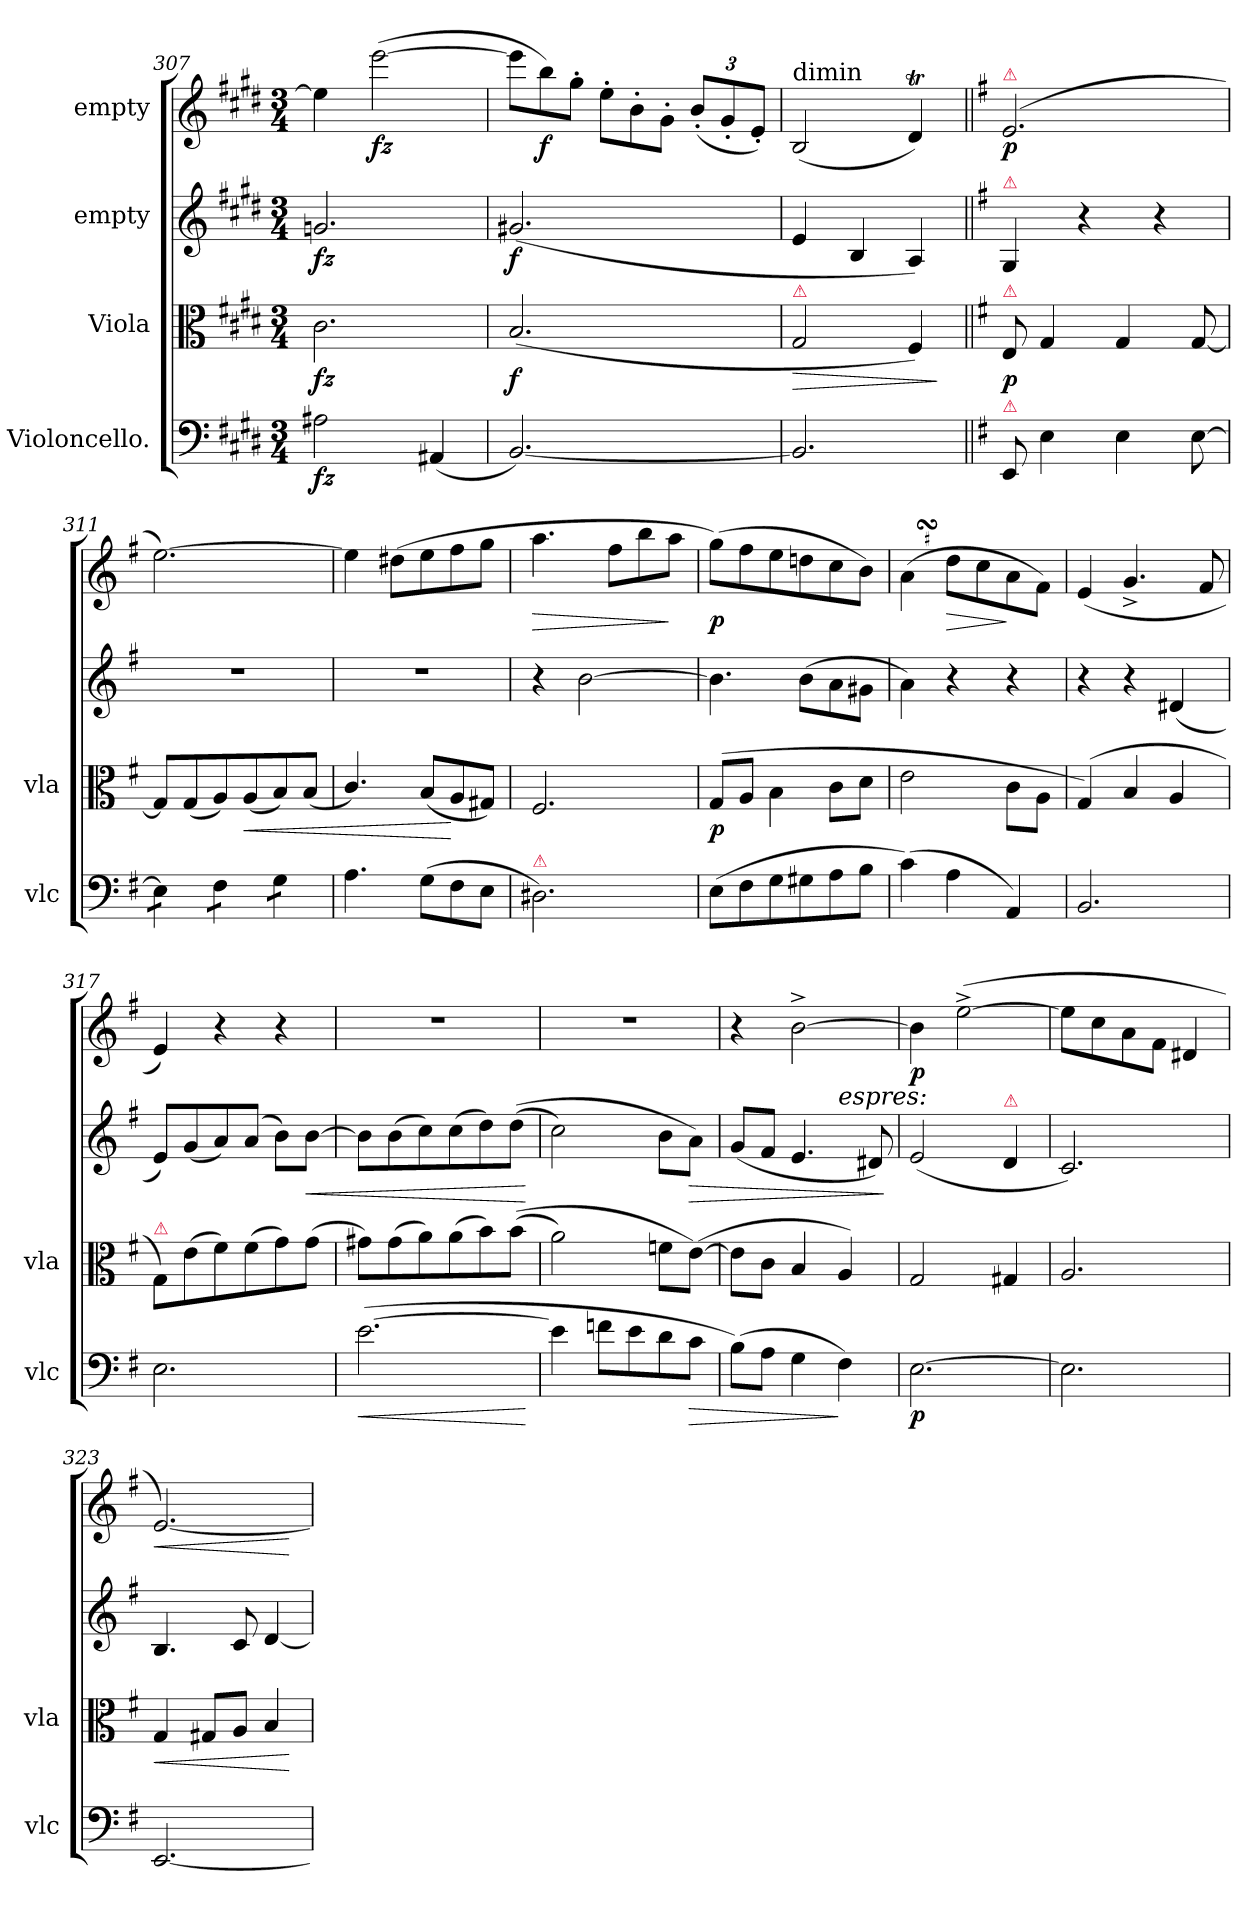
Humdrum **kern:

**kern	**dynam	**kern	**dynam	**kern	**dynam	**kern	**dynam
*part4	*part4	*part3	*part3	*part2	*part2	*part1	*part1
*staff4	*staff4	*staff3	*staff3	*staff2	*staff2	*staff1	*staff1
*I"Violoncello.	*	*I"Viola	*	*I"empty	*	*I"empty	*
*I'vlc	*	*I'vla	*	*	*	*	*
*clefF4	*	*clefC3	*	*clefG2	*	*clefG2	*
*k[f#c#g#d#]	*	*k[f#c#g#d#]	*	*k[f#c#g#d#]	*	*k[f#c#g#d#]	*
*M3/4	*	*M3/4	*	*M3/4	*	*M3/4	*
=307	=307	=307	=307	=307	=307	=307	=307
!	!LO:DY:b	!	!	!	!	!	!
2A#X\	fz	2.c#\	fz	2.gn/	fz	4ee\]	.
.	.	.	.	.	.	([2eee\	fz
(4AA#X/	.	.	.	.	.	.	.
=308	=308	=308	=308	=308	=308	=308	=308
*	*	*	*	*	*	*Xtuplet	*
[2.BB/)	.	(>2.B/	f	(>2.g#X/	f	12eee\L]	.
.	.	.	.	.	.	12bb\)	f
.	.	.	.	.	.	12gg#'\J	.
.	.	.	.	.	.	12ee'\L	.
.	.	.	.	.	.	12b'\	.
.	.	.	.	.	.	12g#'\J	.
*	*	*	*	*	*	*tuplet	*
.	.	.	.	.	.	(12b'/L	.
.	.	.	.	.	.	12g#'/	.
.	.	.	.	.	.	12e'/J)	.
=309	=309	=309	=309	=309	=309	=309	=309
!	!	!	!	!	!	!LO:TX:t=dimin	!
!	!	!LO:TX:a:color=crimson:t=⚠	!	!	!	!	!
!	!	!	!LO:HP:b	!	!	!	!
2.BB/]	.	2G#/	>	4e/	.	(2B/	.
.	.	.	.	4B/	.	.	.
.	.	4F#/)	.	4A/)	.	4d#t/)	.
.	.	.	]	.	.	.	.
=310||	=310||	=310||	=310||	=310||	=310||	=310||	=310||
*k[f#]	*	*k[f#]	*	*k[f#]	*	*k[f#]	*
!	!	!	!	!	!	!LO:TX:a:color=crimson:t=⚠	!
!	!	!	!	!LO:TX:a:color=crimson:t=⚠	!	!	!
!	!	!LO:TX:a:color=crimson:t=⚠	!	!	!	!	!
!LO:TX:a:color=crimson:t=⚠	!	!	!	!	!	!	!
8EE/	.	8E/	p	4G/	.	(>2.e/	p
4E\	.	4G/	.	.	.	.	.
.	.	.	.	4r	.	.	.
4E\	.	4G/	.	.	.	.	.
.	.	.	.	4r	.	.	.
[8E\	.	[8G/	.	.	.	.	.
=311	=311	=311	=311	=311	=311	=311	=311
*tremolo	*	*	*	*	*	*	*
8E\]L	.	8G/L]	.	2.r	.	[2.ee\)	.
8E\J	.	(8G/	.	.	.	.	.
8F#\L	.	8A/)	.	.	.	.	.
!	!	!	!LO:HP:b	!	!	!	!
8F#\J	.	(8A/	<	.	.	.	.
8G\L	.	8B/)	.	.	.	.	.
8G\J	.	(8B/J	.	.	.	.	.
*Xtremolo	*	*	*	*	*	*	*
=312	=312	=312	=312	=312	=312	=312	=312
4.A\	.	4.c/)	.	2.r	.	4ee\]	.
.	.	.	.	.	.	(8dd#X\L	.
(8G\L	.	(8B/L	.	.	.	8ee\	.
8F#\	.	8A/	[	.	.	8ff#\	.
8E\J	.	8G#X/J)	.	.	.	8gg\J	.
=313	=313	=313	=313	=313	=313	=313	=313
!LO:TX:a:color=crimson:t=⚠	!	!	!	!	!	!	!
!	!	!	!	!	!	!	!LO:HP:b
2.D#X\)	.	2.F#/	.	4r	.	4.aa\	>
.	.	.	.	[2b\	.	.	.
.	.	.	.	.	.	8ff#\L	.
.	.	.	.	.	.	8bb\	.
.	.	.	.	.	.	8aa\J	]
=314	=314	=314	=314	=314	=314	=314	=314
(8E\L	.	(8G/L	p	4.b\]	.	(8gg\L)	p
8F#\	.	8A/J	.	.	.	8ff#\	.
8G\	.	4B\	.	.	.	8ee\	.
8G#X\	.	.	.	(8b\L	.	8ddn\	.
8A\	.	8c\L	.	8a\	.	8cc\	.
8B\J	.	8d\J	.	8g#X\J	.	8b\J)	.
=315	=315	=315	=315	=315	=315	=315	=315
!	!	!	!	!	!	!LO:TURN:lacc=#	!
(4c\)	.	2e\	.	4a\)	.	(4aSSs\	.
!	!	!	!	!	!	!	!LO:HP:b
4A\	.	.	.	4r	.	8dd\L	>
.	.	.	.	.	.	8cc\	.
4AA/)	.	8c\L	.	4r	.	8a\	]
.	.	8A\J	.	.	.	8f#\J)	.
=316	=316	=316	=316	=316	=316	=316	=316
2.BB/	.	(<4G/)	.	4r	.	(>4e/	.
.	.	4B/	.	4r	.	4.g^/	.
.	.	4A/	.	(4d#X/	.	.	.
.	.	.	.	.	.	8f#/	.
=317	=317	=317	=317	=317	=317	=317	=317
!	!	!LO:TX:a:color=crimson:t=⚠	!	!	!	!	!
2.E\	.	8G/L)	.	8e/L)	.	4e/)	.
.	.	(8e\	.	(8g/	.	.	.
.	.	8f#\)	.	8a/)	.	4r	.
.	.	(8f#\	.	(8a/J	.	.	.
.	.	8g\)	.	8b\L)	.	4r	.
!	!	!	!	!	!LO:HP:b	!	!
.	.	(8g\J	.	[8b\J	<	.	.
=318	=318	=318	=318	=318	=318	=318	=318
!	!LO:HP:b	!	!	!	!	!	!
([2.e\	<	8g#X\L)	.	8b\L]	.	2.r	.
.	.	(8g#\	.	(8b\	.	.	.
.	.	8a\)	.	8cc\)	.	.	.
.	.	(8a\	.	(8cc\	.	.	.
.	.	8b\)	.	8dd\)	.	.	.
.	.	((8b\J	.	((8dd\J	.	.	.
.	[	.	.	.	[	.	.
=319	=319	=319	=319	=319	=319	=319	=319
4e\]	.	2a\)	.	2cc\)	.	2.r	.
8fn\L	.	.	.	.	.	.	.
8e\	.	.	.	.	.	.	.
8d\	.	8fn\L	.	8b\L	.	.	.
!	!LO:HP:b	!	!	!	!LO:HP:b	!	!
8c\J	>	([8e\J)	.	8a\J)	>	.	.
=320	=320	=320	=320	=320	=320	=320	=320
*	*	*	*	*	*	*^	*
(8B\L)	.	8e\L]	.	(>8g/L	.	4r	2ryy	.
8A\J	.	8c\J	.	8f#/J	.	.	.	.
4G\	.	4B/	.	4.e/	.	[2b^<\	.	.
!	!	!	!	!	!	!	!LO:TX:b:i:t=espres&colon;	!
4F#\)	]	4A/)	.	.	.	.	4ryy	.
.	.	.	.	8d#X/)	.	.	.	.
.	.	.	.	.	]	.	.	.
=321	=321	=321	=321	=321	=321	=321	=321	=321
!	!LO:DY:b	!	!	!	!	!	!	!
*	*	*	*	*	*	*v	*v	*
[2.E\	p	2G/	.	(2e/	.	4b\]	p
.	.	.	.	.	.	([2ee^<\	.
!	!	!	!	!LO:TX:a:color=crimson:t=⚠	!	!	!
.	.	4G#X/	.	4d/	.	.	.
=322	=322	=322	=322	=322	=322	=322	=322
2.E\]	.	2.A/	.	2.c/)	.	8ee\L]	.
.	.	.	.	.	.	8cc\	.
.	.	.	.	.	.	8a\	.
.	.	.	.	.	.	8f#\J	.
.	.	.	.	.	.	4d#X/	.
=323	=323	=323	=323	=323	=323	=323	=323
!	!	!	!LO:HP:b	!	!	!	!LO:HP:b
[2.EE/	.	4G/	<	4.B/	.	[2.e/)	<
.	.	8G#X/L	.	.	.	.	.
.	.	8A/J	.	8c/	.	.	.
.	.	4B/	.	[4d/	.	.	.
.	.	.	[	.	.	.	[
=	=	=	=	=	=	=	=
*-	*-	*-	*-	*-	*-	*-	*-
